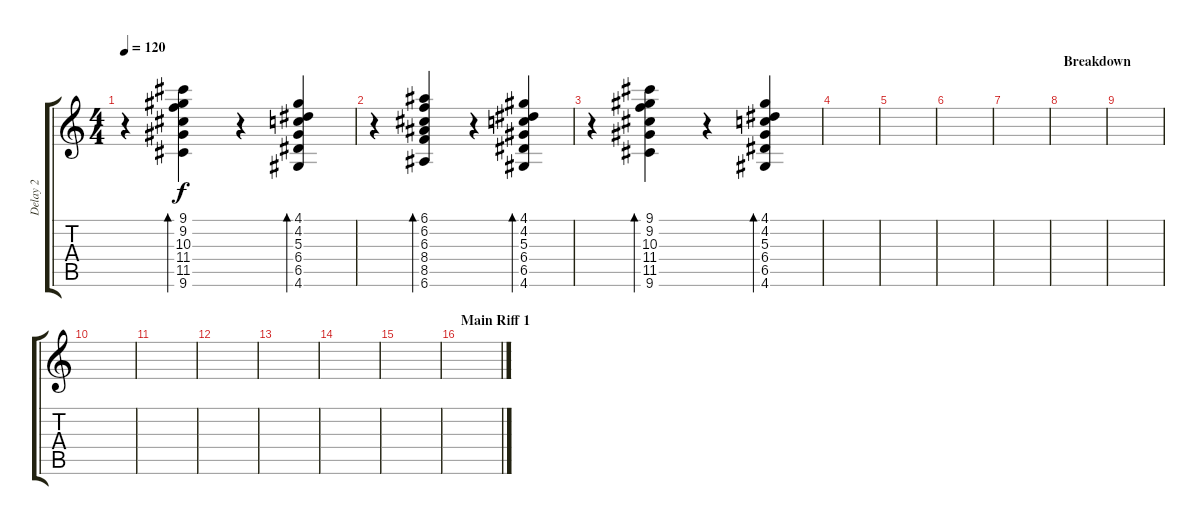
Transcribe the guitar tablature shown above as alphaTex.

\track ("Delay 2" "Delay 2") {instrument acousticguitarsteel}
\staff {score tabs}
\tuning (E4 B3 G3 D3 A2 E2) {hide}
\ts (4 4)
\tempo 120
\clef g2
\ks c
r.4{dy f} (9.1 9.2 10.3 11.4 11.5 9.6).4{bd 120} r.4 (4.1 4.2 5.3 6.4 6.5 4.6).4{bd 120} |
r.4 (6.1 6.2 6.3 8.4 8.5 6.6).4{bd 120} r.4 (4.1 4.2 5.3 6.4 6.5 4.6).4{bd 120} |
r.4 (9.1 9.2 10.3 11.4 11.5 9.6).4{bd 120} r.4 (4.1 4.2 5.3 6.4 6.5 4.6).4{bd 120} |
|
|
|
|
\section ("" "Breakdown")
|
|
|
|
|
|
|
|
\section ("" "Main Riff 1")
